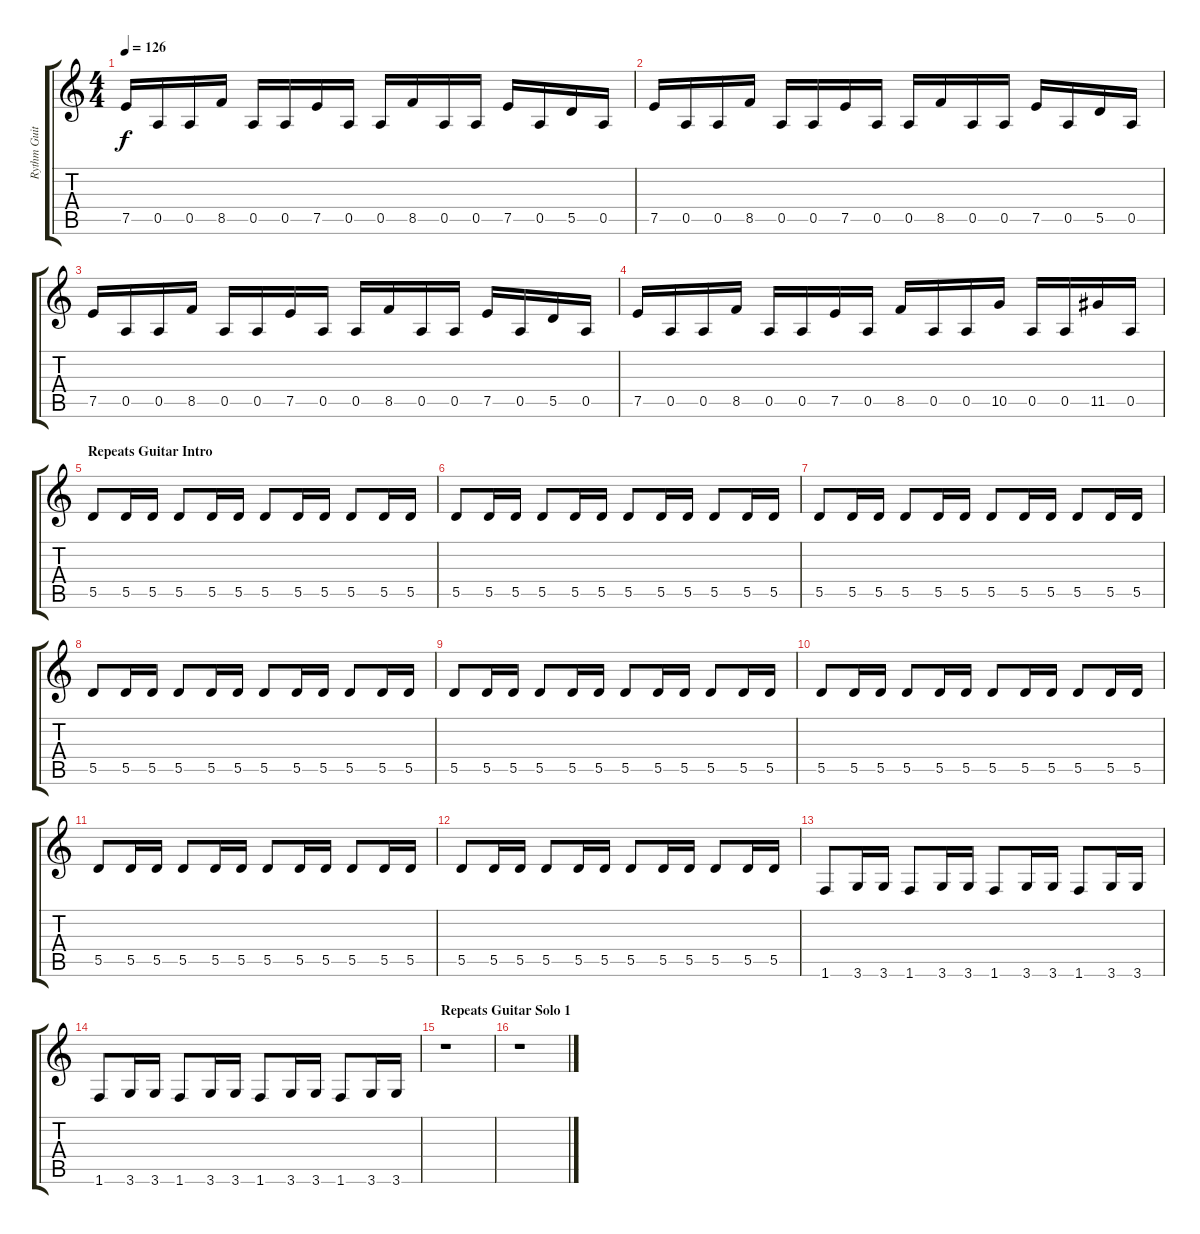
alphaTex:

\track ("Rythm Guitar 1" "Rythm Guit") {instrument distortionguitar}
\staff {score tabs}
\tuning (E4 B3 G3 D3 A2 E2) {hide}
\ts (4 4)
\tempo 126
\clef g2
\ks c
7.5.16{dy f} 0.5.16 0.5.16 8.5.16 0.5.16 0.5.16 7.5.16 0.5.16 0.5.16 8.5.16 0.5.16 0.5.16 7.5.16 0.5.16 5.5.16 0.5.16 |
7.5.16 0.5.16 0.5.16 8.5.16 0.5.16 0.5.16 7.5.16 0.5.16 0.5.16 8.5.16 0.5.16 0.5.16 7.5.16 0.5.16 5.5.16 0.5.16 |
7.5.16 0.5.16 0.5.16 8.5.16 0.5.16 0.5.16 7.5.16 0.5.16 0.5.16 8.5.16 0.5.16 0.5.16 7.5.16 0.5.16 5.5.16 0.5.16 |
7.5.16 0.5.16 0.5.16 8.5.16 0.5.16 0.5.16 7.5.16 0.5.16 8.5.16 0.5.16 0.5.16 10.5.16 0.5.16 0.5.16 11.5.16 0.5.16 |
\section ("" "Repeats Guitar Intro")
5.5.8 5.5.16 5.5.16 5.5.8 5.5.16 5.5.16 5.5.8 5.5.16 5.5.16 5.5.8 5.5.16 5.5.16 |
5.5.8 5.5.16 5.5.16 5.5.8 5.5.16 5.5.16 5.5.8 5.5.16 5.5.16 5.5.8 5.5.16 5.5.16 |
5.5.8 5.5.16 5.5.16 5.5.8 5.5.16 5.5.16 5.5.8 5.5.16 5.5.16 5.5.8 5.5.16 5.5.16 |
5.5.8 5.5.16 5.5.16 5.5.8 5.5.16 5.5.16 5.5.8 5.5.16 5.5.16 5.5.8 5.5.16 5.5.16 |
5.5.8 5.5.16 5.5.16 5.5.8 5.5.16 5.5.16 5.5.8 5.5.16 5.5.16 5.5.8 5.5.16 5.5.16 |
5.5.8 5.5.16 5.5.16 5.5.8 5.5.16 5.5.16 5.5.8 5.5.16 5.5.16 5.5.8 5.5.16 5.5.16 |
5.5.8 5.5.16 5.5.16 5.5.8 5.5.16 5.5.16 5.5.8 5.5.16 5.5.16 5.5.8 5.5.16 5.5.16 |
5.5.8 5.5.16 5.5.16 5.5.8 5.5.16 5.5.16 5.5.8 5.5.16 5.5.16 5.5.8 5.5.16 5.5.16 |
1.6.8 3.6.16 3.6.16 1.6.8 3.6.16 3.6.16 1.6.8 3.6.16 3.6.16 1.6.8 3.6.16 3.6.16 |
1.6.8 3.6.16 3.6.16 1.6.8 3.6.16 3.6.16 1.6.8 3.6.16 3.6.16 1.6.8 3.6.16 3.6.16 |
\section ("" "Repeats Guitar Solo 1")
r.1 |
r.1
